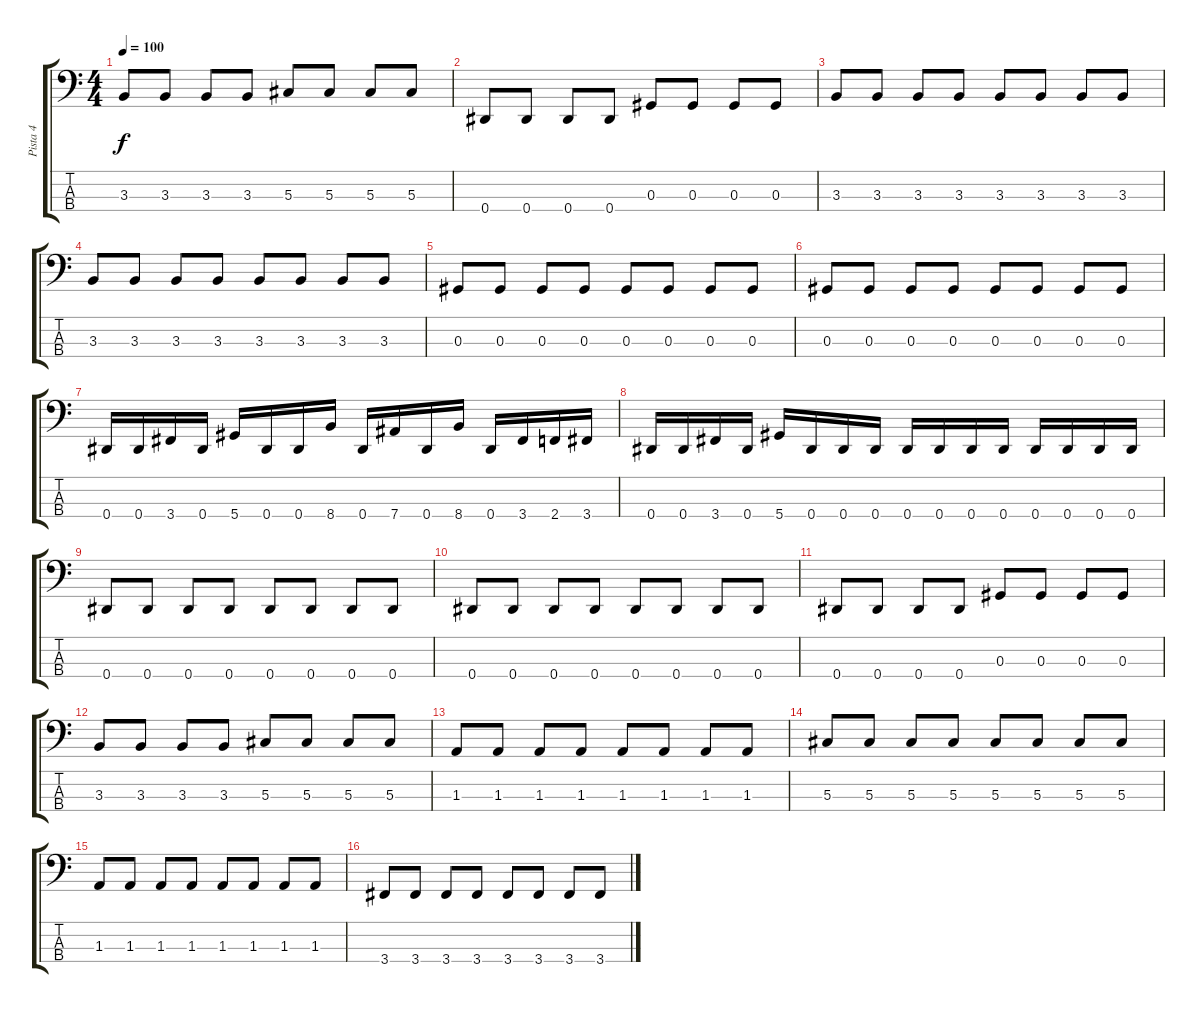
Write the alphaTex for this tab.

\track ("Pista 4" "Pista 4") {instrument electricbassfinger}
\staff {score tabs}
\tuning (Gb2 Db2 Ab1 Eb1) {hide}
\ts (4 4)
\tempo 100
\clef f4
\ks c
3.3.8{dy f} 3.3.8 3.3.8 3.3.8 5.3.8 5.3.8 5.3.8 5.3.8 |
0.4.8 0.4.8 0.4.8 0.4.8 0.3.8 0.3.8 0.3.8 0.3.8 |
3.3.8 3.3.8 3.3.8 3.3.8 3.3.8 3.3.8 3.3.8 3.3.8 |
3.3.8 3.3.8 3.3.8 3.3.8 3.3.8 3.3.8 3.3.8 3.3.8 |
0.3.8 0.3.8 0.3.8 0.3.8 0.3.8 0.3.8 0.3.8 0.3.8 |
0.3.8 0.3.8 0.3.8 0.3.8 0.3.8 0.3.8 0.3.8 0.3.8 |
0.4.16 0.4.16 3.4.16 0.4.16 5.4.16 0.4.16 0.4.16 8.4.16 0.4.16 7.4.16 0.4.16 8.4.16 0.4.16 3.4.16 2.4.16 3.4.16 |
0.4.16 0.4.16 3.4.16 0.4.16 5.4.16 0.4.16 0.4.16 0.4.16 0.4.16 0.4.16 0.4.16 0.4.16 0.4.16 0.4.16 0.4.16 0.4.16 |
0.4.8 0.4.8 0.4.8 0.4.8 0.4.8 0.4.8 0.4.8 0.4.8 |
0.4.8 0.4.8 0.4.8 0.4.8 0.4.8 0.4.8 0.4.8 0.4.8 |
0.4.8 0.4.8 0.4.8 0.4.8 0.3.8 0.3.8 0.3.8 0.3.8 |
3.3.8 3.3.8 3.3.8 3.3.8 5.3.8 5.3.8 5.3.8 5.3.8 |
1.3.8 1.3.8 1.3.8 1.3.8 1.3.8 1.3.8 1.3.8 1.3.8 |
5.3.8 5.3.8 5.3.8 5.3.8 5.3.8 5.3.8 5.3.8 5.3.8 |
1.3.8 1.3.8 1.3.8 1.3.8 1.3.8 1.3.8 1.3.8 1.3.8 |
3.4.8 3.4.8 3.4.8 3.4.8 3.4.8 3.4.8 3.4.8 3.4.8
